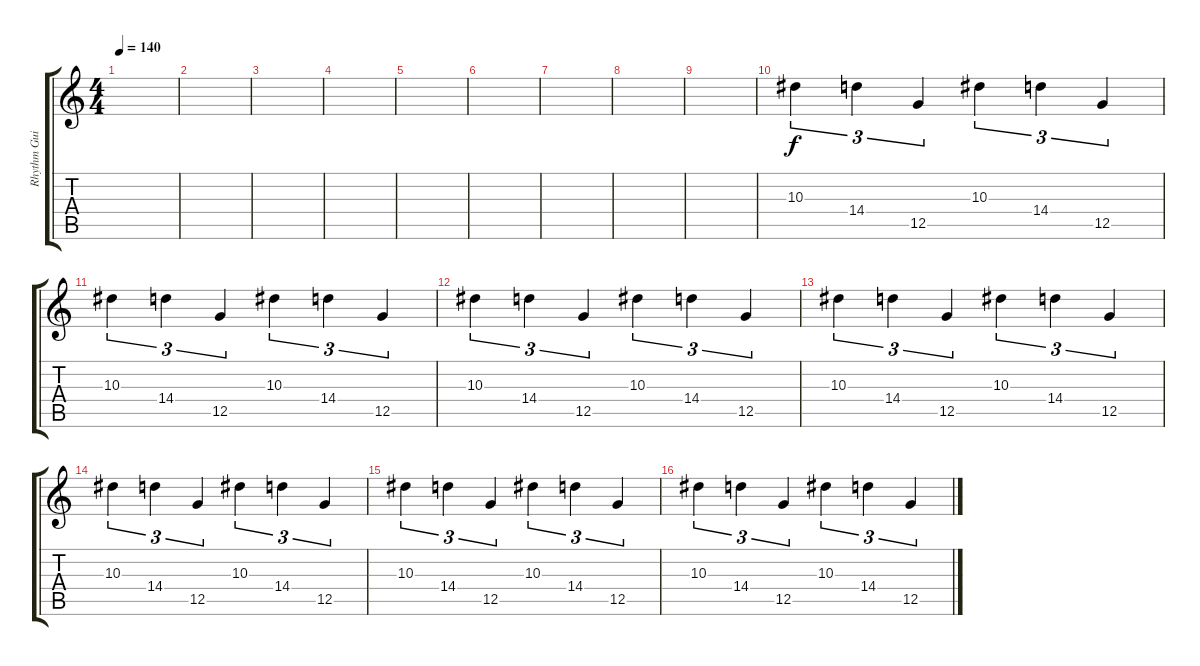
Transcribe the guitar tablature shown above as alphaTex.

\track ("Rhythm Guitar" "Rhythm Gui") {instrument distortionguitar}
\staff {score tabs}
\tuning (D4 A3 F3 C3 G2 C2) {hide}
\ts (4 4)
\tempo 140
\clef g2
\ks c
|
|
|
|
|
|
|
|
|
10.3.4{tu (3 2)} 14.4.4{tu (3 2)} 12.5.4{tu (3 2)} 10.3.4{tu (3 2)} 14.4.4{tu (3 2)} 12.5.4{tu (3 2)} |
10.3.4{tu (3 2)} 14.4.4{tu (3 2)} 12.5.4{tu (3 2)} 10.3.4{tu (3 2)} 14.4.4{tu (3 2)} 12.5.4{tu (3 2)} |
10.3.4{tu (3 2)} 14.4.4{tu (3 2)} 12.5.4{tu (3 2)} 10.3.4{tu (3 2)} 14.4.4{tu (3 2)} 12.5.4{tu (3 2)} |
10.3.4{tu (3 2)} 14.4.4{tu (3 2)} 12.5.4{tu (3 2)} 10.3.4{tu (3 2)} 14.4.4{tu (3 2)} 12.5.4{tu (3 2)} |
10.3.4{tu (3 2)} 14.4.4{tu (3 2)} 12.5.4{tu (3 2)} 10.3.4{tu (3 2)} 14.4.4{tu (3 2)} 12.5.4{tu (3 2)} |
10.3.4{tu (3 2)} 14.4.4{tu (3 2)} 12.5.4{tu (3 2)} 10.3.4{tu (3 2)} 14.4.4{tu (3 2)} 12.5.4{tu (3 2)} |
10.3.4{tu (3 2)} 14.4.4{tu (3 2)} 12.5.4{tu (3 2)} 10.3.4{tu (3 2)} 14.4.4{tu (3 2)} 12.5.4{tu (3 2)}
